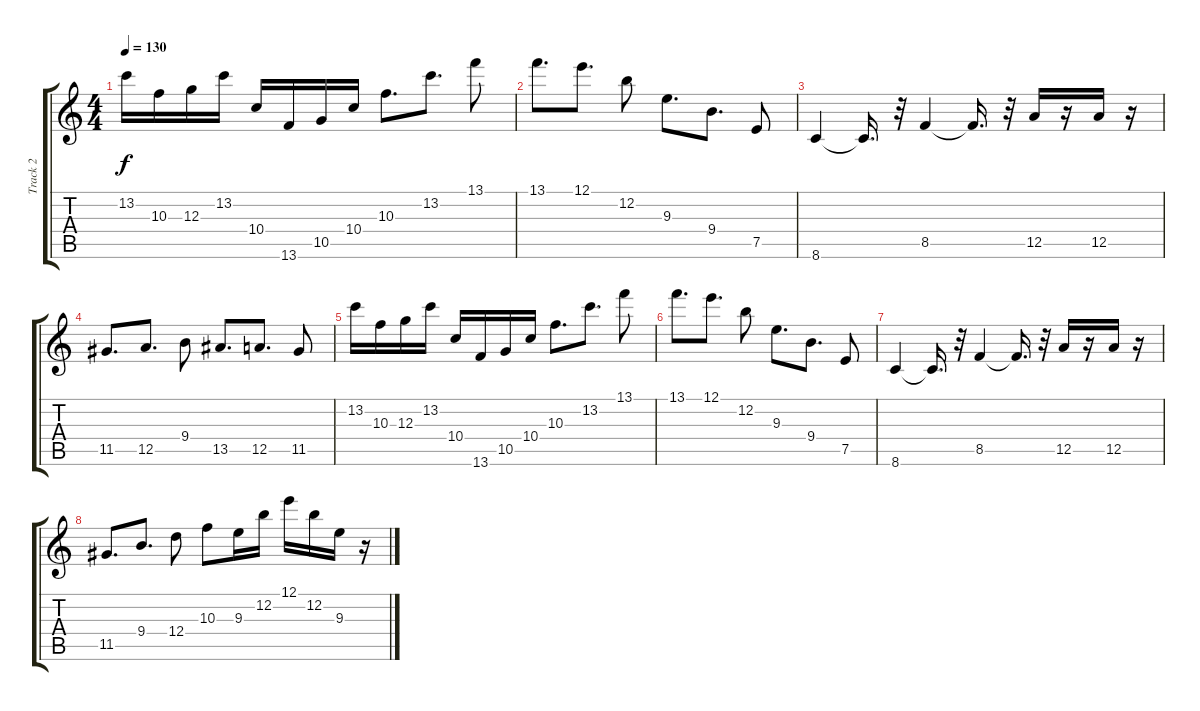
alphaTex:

\track ("Track 2" "Track 2") {instrument electricguitarjazz}
\staff {score tabs}
\tuning (E4 B3 G3 D3 A2 E2) {hide}
\ts (4 4)
\tempo 130
\clef g2
\ks c
13.2.16{dy f instrument tenorsax} 10.3.16 12.3.16 13.2.16 10.4.16 13.6.16 10.5.16 10.4.16 10.3.8{d} 13.2.8{d} 13.1.8 |
13.1.8{d} 12.1.8{d} 12.2.8 9.3.8{d} 9.4.8{d} 7.5.8 |
8.6.4 8.6{t}.16{d} r.32 8.5.4 8.5{t}.16{d} r.32 12.5.16 r.16 12.5.16 r.16 |
11.5.8{d} 12.5.8{d} 9.4.8 13.5.8{d} 12.5.8{d} 11.5.8 |
13.2.16 10.3.16 12.3.16 13.2.16 10.4.16 13.6.16 10.5.16 10.4.16 10.3.8{d} 13.2.8{d} 13.1.8 |
13.1.8{d} 12.1.8{d} 12.2.8 9.3.8{d} 9.4.8{d} 7.5.8 |
8.6.4 8.6{t}.16{d} r.32 8.5.4 8.5{t}.16{d} r.32 12.5.16 r.16 12.5.16 r.16 |
11.5.8{d} 9.4.8{d} 12.4.8 10.3.8 9.3.16 12.2.16 12.1.16 12.2.16 9.3.16 r.16
